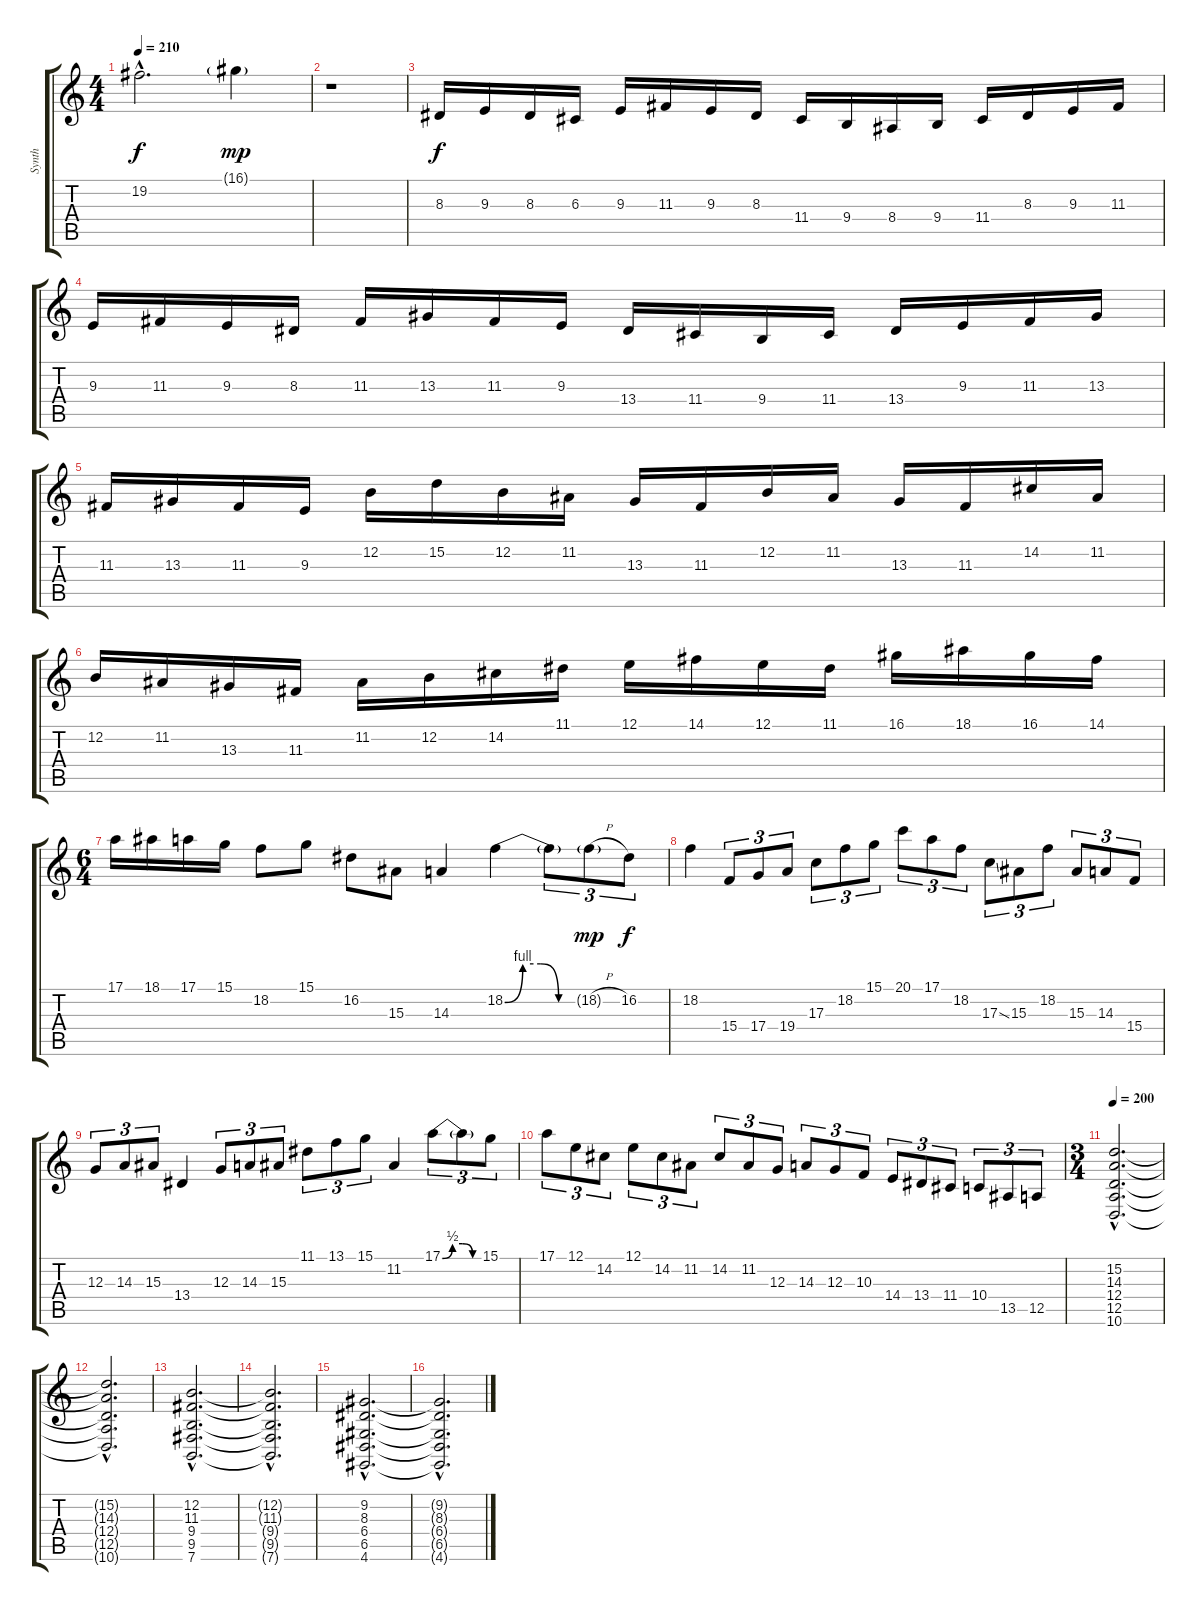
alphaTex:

\track ("Synth" "Synth") {instrument rockorgan}
\staff {score tabs}
\tuning (E4 B3 G3 D3 A2 E2) {hide}
\ts (4 4)
\tempo 210
\clef g2
\ks c
19.2{hac t}.2{d dy f} 16.1{g}.4{dy mp} |
r.1 |
8.3.16{dy f} 9.3.16 8.3.16 6.3.16 9.3.16 11.3.16 9.3.16 8.3.16 11.4.16 9.4.16 8.4.16 9.4.16 11.4.16 8.3.16 9.3.16 11.3.16 |
9.3.16 11.3.16 9.3.16 8.3.16 11.3.16 13.3.16 11.3.16 9.3.16 13.4.16 11.4.16 9.4.16 11.4.16 13.4.16 9.3.16 11.3.16 13.3.16 |
11.3.16 13.3.16 11.3.16 9.3.16 12.2.16 15.2.16 12.2.16 11.2.16 13.3.16 11.3.16 12.2.16 11.2.16 13.3.16 11.3.16 14.2.16 11.2.16 |
12.2.16 11.2.16 13.3.16 11.3.16 11.2.16 12.2.16 14.2.16 11.1.16 12.1.16 14.1.16 12.1.16 11.1.16 16.1.16 18.1.16 16.1.16 14.1.16 |
\ts (6 4)
17.1.16 18.1.16 17.1.16 15.1.16 18.2.8 15.1.8 16.2.8 15.3.8 14.3.4 18.2{be (custom 0 0 15 4 30 4 45 0 60 0)}.4 18.2{t}.8{tu (3 2)} 18.2{h g}.8{tu (3 2) dy mp} 16.2.8{tu (3 2) dy f} |
18.2.4 15.4.8{tu (3 2)} 17.4.8{tu (3 2)} 19.4.8{tu (3 2)} 17.3.8{tu (3 2)} 18.2.8{tu (3 2)} 15.1.8{tu (3 2)} 20.1.8{tu (3 2)} 17.1.8{tu (3 2)} 18.2.8{tu (3 2)} 17.3{ss}.8{tu (3 2)} 15.3.8{tu (3 2)} 18.2.8{tu (3 2)} 15.3.8{tu (3 2)} 14.3.8{tu (3 2)} 15.4.8{tu (3 2)} |
12.3.8{tu (3 2)} 14.3.8{tu (3 2)} 15.3.8{tu (3 2)} 13.4.4 12.3.8{tu (3 2)} 14.3.8{tu (3 2)} 15.3.8{tu (3 2)} 11.1.8{tu (3 2)} 13.1.8{tu (3 2)} 15.1.8{tu (3 2)} 11.2.4 17.1{be (custom 0 0 15 2 30 2 45 0 60 0)}.8{tu (3 2)} 17.1{t}.8{tu (3 2)} 15.1.8{tu (3 2)} |
17.1.8{tu (3 2)} 12.1.8{tu (3 2)} 14.2.8{tu (3 2)} 12.1.8{tu (3 2)} 14.2.8{tu (3 2)} 11.2.8{tu (3 2)} 14.2.8{tu (3 2)} 11.2.8{tu (3 2)} 12.3.8{tu (3 2)} 14.3.8{tu (3 2)} 12.3.8{tu (3 2)} 10.3.8{tu (3 2)} 14.4.8{tu (3 2)} 13.4.8{tu (3 2)} 11.4.8{tu (3 2)} 10.4.8{tu (3 2)} 13.5.8{tu (3 2)} 12.5.8{tu (3 2)} |
\ts (3 4)
\tempo 200
(15.2{hac} 14.3{hac} 12.4{hac} 12.5{hac} 10.6{hac}).2{d volume 11 instrument drawbarorgan} |
(15.2{hac t} 14.3{hac t} 12.4{hac t} 12.5{hac t} 10.6{hac t}).2{d} |
(12.2{hac} 11.3{hac} 9.4{hac} 9.5{hac} 7.6{hac}).2{d} |
(12.2{hac t} 11.3{hac t} 9.4{hac t} 9.5{hac t} 7.6{hac t}).2{d} |
(9.2{hac} 8.3{hac} 6.4{hac} 6.5{hac} 4.6{hac}).2{d} |
(9.2{hac t} 8.3{hac t} 6.4{hac t} 6.5{hac t} 4.6{hac t}).2{d}
